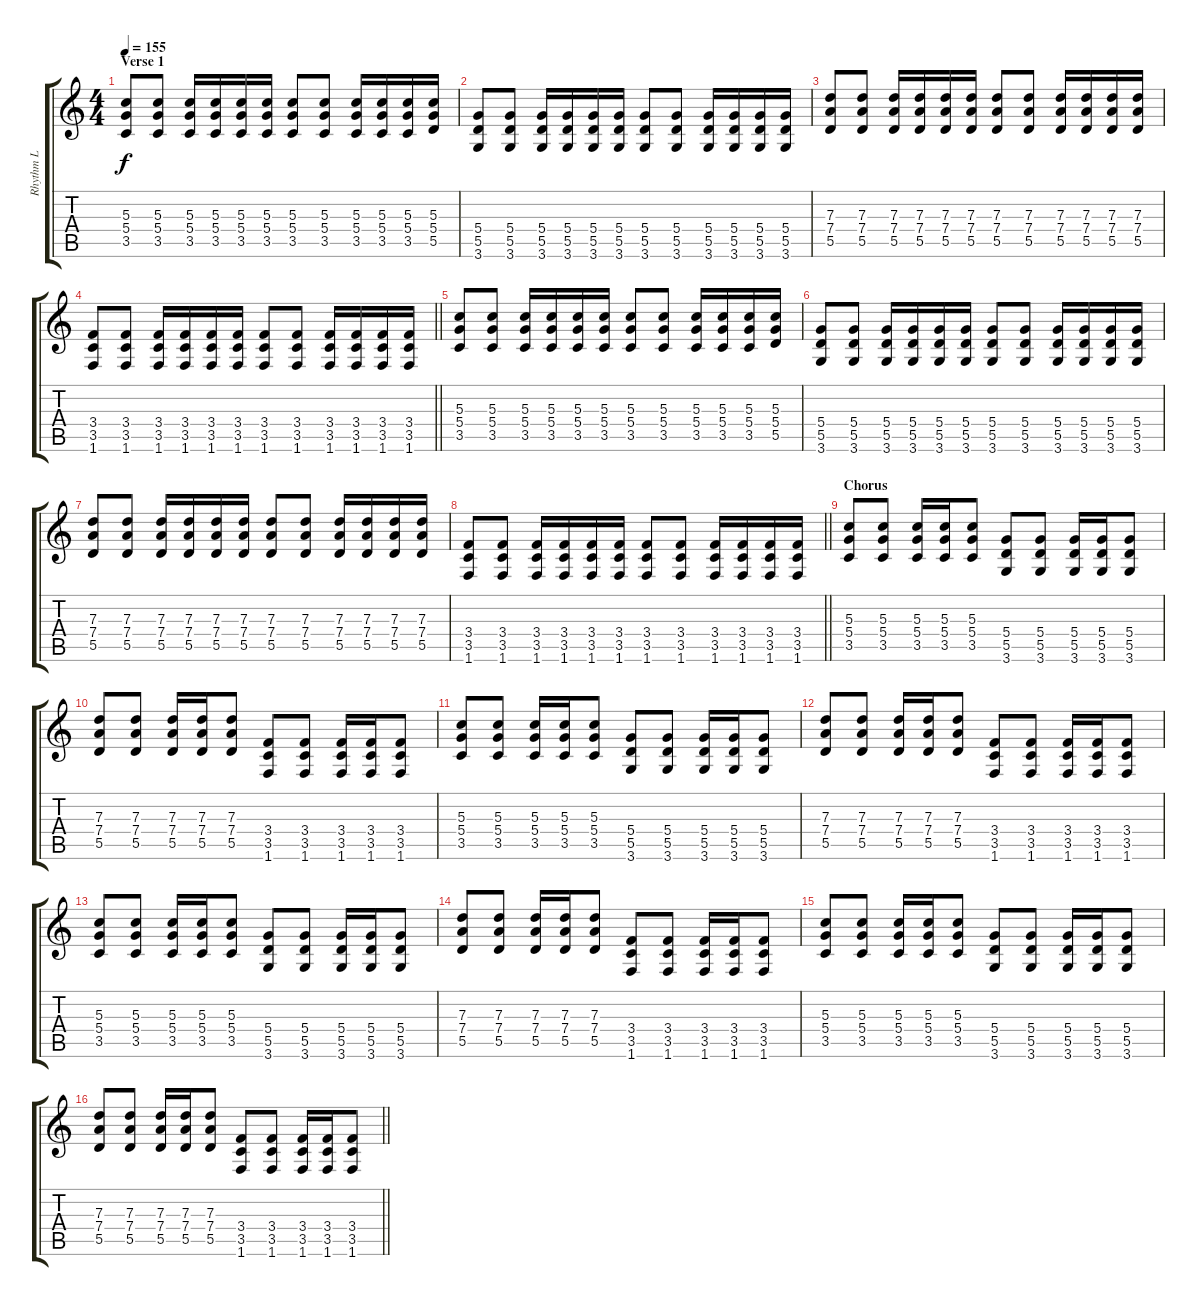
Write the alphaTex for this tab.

\track ("Rhythm L" "Rhythm L") {instrument overdrivenguitar}
\staff {score tabs}
\tuning (E4 B3 G3 D3 A2 E2) {hide}
\ts (4 4)
\section ("" "Verse 1")
\tempo 155
\clef g2
\ks c
(5.3 5.4 3.5).8{dy f} (5.3 5.4 3.5).8 (5.3 5.4 3.5).16 (5.3 5.4 3.5).16 (5.3 5.4 3.5).16 (5.3 5.4 3.5).16 (5.3 5.4 3.5).8 (5.3 5.4 3.5).8 (5.3 5.4 3.5).16 (5.3 5.4 3.5).16 (5.3 5.4 3.5).16 (5.3 5.4 5.5).16 |
(5.4 5.5 3.6).8 (5.4 5.5 3.6).8 (5.4 5.5 3.6).16 (5.4 5.5 3.6).16 (5.4 5.5 3.6).16 (5.4 5.5 3.6).16 (5.4 5.5 3.6).8 (5.4 5.5 3.6).8 (5.4 5.5 3.6).16 (5.4 5.5 3.6).16 (5.4 5.5 3.6).16 (5.4 5.5 3.6).16 |
(7.3 7.4 5.5).8 (7.3 7.4 5.5).8 (7.3 7.4 5.5).16 (7.3 7.4 5.5).16 (7.3 7.4 5.5).16 (7.3 7.4 5.5).16 (7.3 7.4 5.5).8 (7.3 7.4 5.5).8 (7.3 7.4 5.5).16 (7.3 7.4 5.5).16 (7.3 7.4 5.5).16 (7.3 7.4 5.5).16 |
\barLineRight lightlight
(3.4 3.5 1.6).8 (3.4 3.5 1.6).8 (3.4 3.5 1.6).16 (3.4 3.5 1.6).16 (3.4 3.5 1.6).16 (3.4 3.5 1.6).16 (3.4 3.5 1.6).8 (3.4 3.5 1.6).8 (3.4 3.5 1.6).16 (3.4 3.5 1.6).16 (3.4 3.5 1.6).16 (3.4 3.5 1.6).16 |
(5.3 5.4 3.5).8 (5.3 5.4 3.5).8 (5.3 5.4 3.5).16 (5.3 5.4 3.5).16 (5.3 5.4 3.5).16 (5.3 5.4 3.5).16 (5.3 5.4 3.5).8 (5.3 5.4 3.5).8 (5.3 5.4 3.5).16 (5.3 5.4 3.5).16 (5.3 5.4 3.5).16 (5.3 5.4 5.5).16 |
(5.4 5.5 3.6).8 (5.4 5.5 3.6).8 (5.4 5.5 3.6).16 (5.4 5.5 3.6).16 (5.4 5.5 3.6).16 (5.4 5.5 3.6).16 (5.4 5.5 3.6).8 (5.4 5.5 3.6).8 (5.4 5.5 3.6).16 (5.4 5.5 3.6).16 (5.4 5.5 3.6).16 (5.4 5.5 3.6).16 |
(7.3 7.4 5.5).8 (7.3 7.4 5.5).8 (7.3 7.4 5.5).16 (7.3 7.4 5.5).16 (7.3 7.4 5.5).16 (7.3 7.4 5.5).16 (7.3 7.4 5.5).8 (7.3 7.4 5.5).8 (7.3 7.4 5.5).16 (7.3 7.4 5.5).16 (7.3 7.4 5.5).16 (7.3 7.4 5.5).16 |
\barLineRight lightlight
(3.4 3.5 1.6).8 (3.4 3.5 1.6).8 (3.4 3.5 1.6).16 (3.4 3.5 1.6).16 (3.4 3.5 1.6).16 (3.4 3.5 1.6).16 (3.4 3.5 1.6).8 (3.4 3.5 1.6).8 (3.4 3.5 1.6).16 (3.4 3.5 1.6).16 (3.4 3.5 1.6).16 (3.4 3.5 1.6).16 |
\section ("" "Chorus")
(5.3 5.4 3.5).8 (5.3 5.4 3.5).8 (5.3 5.4 3.5).16 (5.3 5.4 3.5).16 (5.3 5.4 3.5).8 (5.4 5.5 3.6).8 (5.4 5.5 3.6).8 (5.4 5.5 3.6).16 (5.4 5.5 3.6).16 (5.4 5.5 3.6).8 |
(7.3 7.4 5.5).8 (7.3 7.4 5.5).8 (7.3 7.4 5.5).16 (7.3 7.4 5.5).16 (7.3 7.4 5.5).8 (3.4 3.5 1.6).8 (3.4 3.5 1.6).8 (3.4 3.5 1.6).16 (3.4 3.5 1.6).16 (3.4 3.5 1.6).8 |
(5.3 5.4 3.5).8 (5.3 5.4 3.5).8 (5.3 5.4 3.5).16 (5.3 5.4 3.5).16 (5.3 5.4 3.5).8 (5.4 5.5 3.6).8 (5.4 5.5 3.6).8 (5.4 5.5 3.6).16 (5.4 5.5 3.6).16 (5.4 5.5 3.6).8 |
(7.3 7.4 5.5).8 (7.3 7.4 5.5).8 (7.3 7.4 5.5).16 (7.3 7.4 5.5).16 (7.3 7.4 5.5).8 (3.4 3.5 1.6).8 (3.4 3.5 1.6).8 (3.4 3.5 1.6).16 (3.4 3.5 1.6).16 (3.4 3.5 1.6).8 |
(5.3 5.4 3.5).8 (5.3 5.4 3.5).8 (5.3 5.4 3.5).16 (5.3 5.4 3.5).16 (5.3 5.4 3.5).8 (5.4 5.5 3.6).8 (5.4 5.5 3.6).8 (5.4 5.5 3.6).16 (5.4 5.5 3.6).16 (5.4 5.5 3.6).8 |
(7.3 7.4 5.5).8 (7.3 7.4 5.5).8 (7.3 7.4 5.5).16 (7.3 7.4 5.5).16 (7.3 7.4 5.5).8 (3.4 3.5 1.6).8 (3.4 3.5 1.6).8 (3.4 3.5 1.6).16 (3.4 3.5 1.6).16 (3.4 3.5 1.6).8 |
(5.3 5.4 3.5).8 (5.3 5.4 3.5).8 (5.3 5.4 3.5).16 (5.3 5.4 3.5).16 (5.3 5.4 3.5).8 (5.4 5.5 3.6).8 (5.4 5.5 3.6).8 (5.4 5.5 3.6).16 (5.4 5.5 3.6).16 (5.4 5.5 3.6).8 |
\barLineRight lightlight
(7.3 7.4 5.5).8 (7.3 7.4 5.5).8 (7.3 7.4 5.5).16 (7.3 7.4 5.5).16 (7.3 7.4 5.5).8 (3.4 3.5 1.6).8 (3.4 3.5 1.6).8 (3.4 3.5 1.6).16 (3.4 3.5 1.6).16 (3.4 3.5 1.6).8
